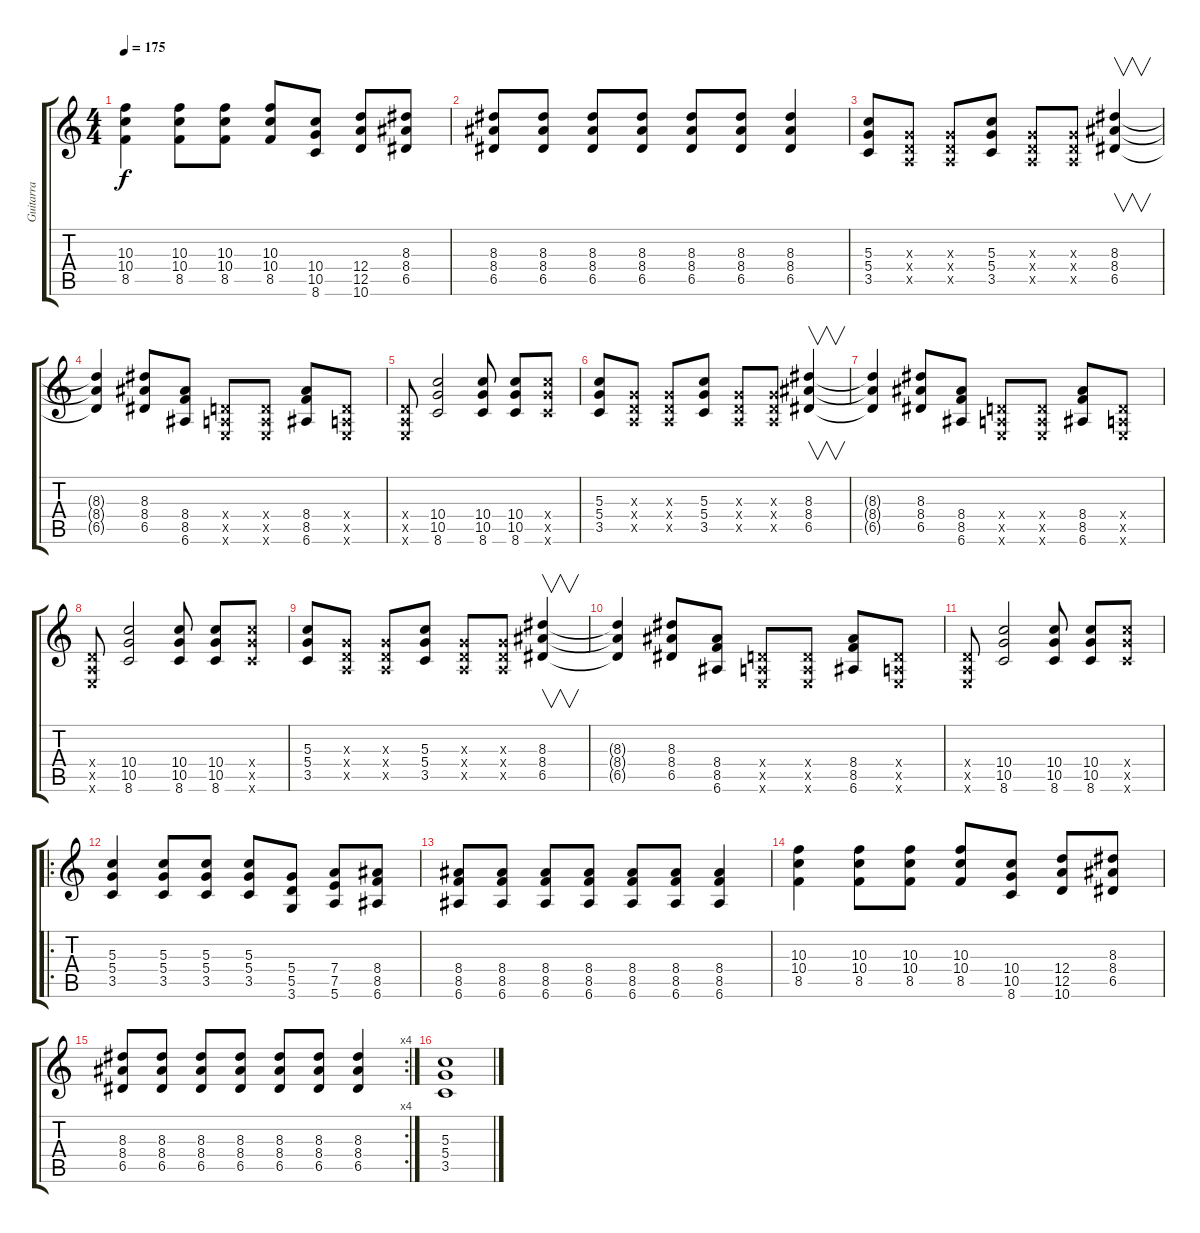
\track ("Guitarra" "Guitarra") {instrument overdrivenguitar}
\staff {score tabs}
\tuning (E4 B3 G3 D3 A2 E2) {hide}
\ts (4 4)
\tempo 175
\clef g2
\ks c
(10.3 10.4 8.5).4{dy f} (10.3 10.4 8.5).8 (10.3 10.4 8.5).8 (10.3 10.4 8.5).8 (10.4 10.5 8.6).8 (12.4 12.5 10.6).8 (8.3 8.4 6.5).8 |
(8.3 8.4 6.5).8 (8.3 8.4 6.5).8 (8.3 8.4 6.5).8 (8.3 8.4 6.5).8 (8.3 8.4 6.5).8 (8.3 8.4 6.5).8 (8.3 8.4 6.5).4 |
(5.3 5.4 3.5).8 (0.3{x} 0.4{x} 0.5{x}).8 (0.3{x} 0.4{x} 0.5{x}).8 (5.3 5.4 3.5).8 (0.3{x} 0.4{x} 0.5{x}).8 (0.3{x} 0.4{x} 0.5{x}).8 (8.3 8.4 6.5).4{v} |
(8.3{t} 8.4{t} 6.5{t}).4 (8.3 8.4 6.5).8 (8.4 8.5 6.6).8 (0.4{x} 0.5{x} 0.6{x}).8 (0.4{x} 0.5{x} 0.6{x}).8 (8.4 8.5 6.6).8 (0.4{x} 0.5{x} 0.6{x}).8 |
(0.4{x} 0.5{x} 0.6{x}).8 (10.4 10.5 8.6).2 (10.4 10.5 8.6).8 (10.4 10.5 8.6).8 (10.4{x} 10.5{x} 8.6{x}).8 |
(5.3 5.4 3.5).8 (0.3{x} 0.4{x} 0.5{x}).8 (0.3{x} 0.4{x} 0.5{x}).8 (5.3 5.4 3.5).8 (0.3{x} 0.4{x} 0.5{x}).8 (0.3{x} 0.4{x} 0.5{x}).8 (8.3 8.4 6.5).4{v} |
(8.3{t} 8.4{t} 6.5{t}).4 (8.3 8.4 6.5).8 (8.4 8.5 6.6).8 (0.4{x} 0.5{x} 0.6{x}).8 (0.4{x} 0.5{x} 0.6{x}).8 (8.4 8.5 6.6).8 (0.4{x} 0.5{x} 0.6{x}).8 |
(0.4{x} 0.5{x} 0.6{x}).8 (10.4 10.5 8.6).2 (10.4 10.5 8.6).8 (10.4 10.5 8.6).8 (10.4{x} 10.5{x} 8.6{x}).8 |
(5.3 5.4 3.5).8 (0.3{x} 0.4{x} 0.5{x}).8 (0.3{x} 0.4{x} 0.5{x}).8 (5.3 5.4 3.5).8 (0.3{x} 0.4{x} 0.5{x}).8 (0.3{x} 0.4{x} 0.5{x}).8 (8.3 8.4 6.5).4{v} |
(8.3{t} 8.4{t} 6.5{t}).4 (8.3 8.4 6.5).8 (8.4 8.5 6.6).8 (0.4{x} 0.5{x} 0.6{x}).8 (0.4{x} 0.5{x} 0.6{x}).8 (8.4 8.5 6.6).8 (0.4{x} 0.5{x} 0.6{x}).8 |
(0.4{x} 0.5{x} 0.6{x}).8 (10.4 10.5 8.6).2 (10.4 10.5 8.6).8 (10.4 10.5 8.6).8 (10.4{x} 10.5{x} 8.6{x}).8 |
\ro
(5.3 5.4 3.5).4 (5.3 5.4 3.5).8 (5.3 5.4 3.5).8 (5.3 5.4 3.5).8 (5.4 5.5 3.6).8 (7.4 7.5 5.6).8 (8.4 8.5 6.6).8 |
(8.4 8.5 6.6).8 (8.4 8.5 6.6).8 (8.4 8.5 6.6).8 (8.4 8.5 6.6).8 (8.4 8.5 6.6).8 (8.4 8.5 6.6).8 (8.4 8.5 6.6).4 |
(10.3 10.4 8.5).4 (10.3 10.4 8.5).8 (10.3 10.4 8.5).8 (10.3 10.4 8.5).8 (10.4 10.5 8.6).8 (12.4 12.5 10.6).8 (8.3 8.4 6.5).8 |
\rc 4
(8.3 8.4 6.5).8 (8.3 8.4 6.5).8 (8.3 8.4 6.5).8 (8.3 8.4 6.5).8 (8.3 8.4 6.5).8 (8.3 8.4 6.5).8 (8.3 8.4 6.5).4 |
(5.3 5.4 3.5).1
